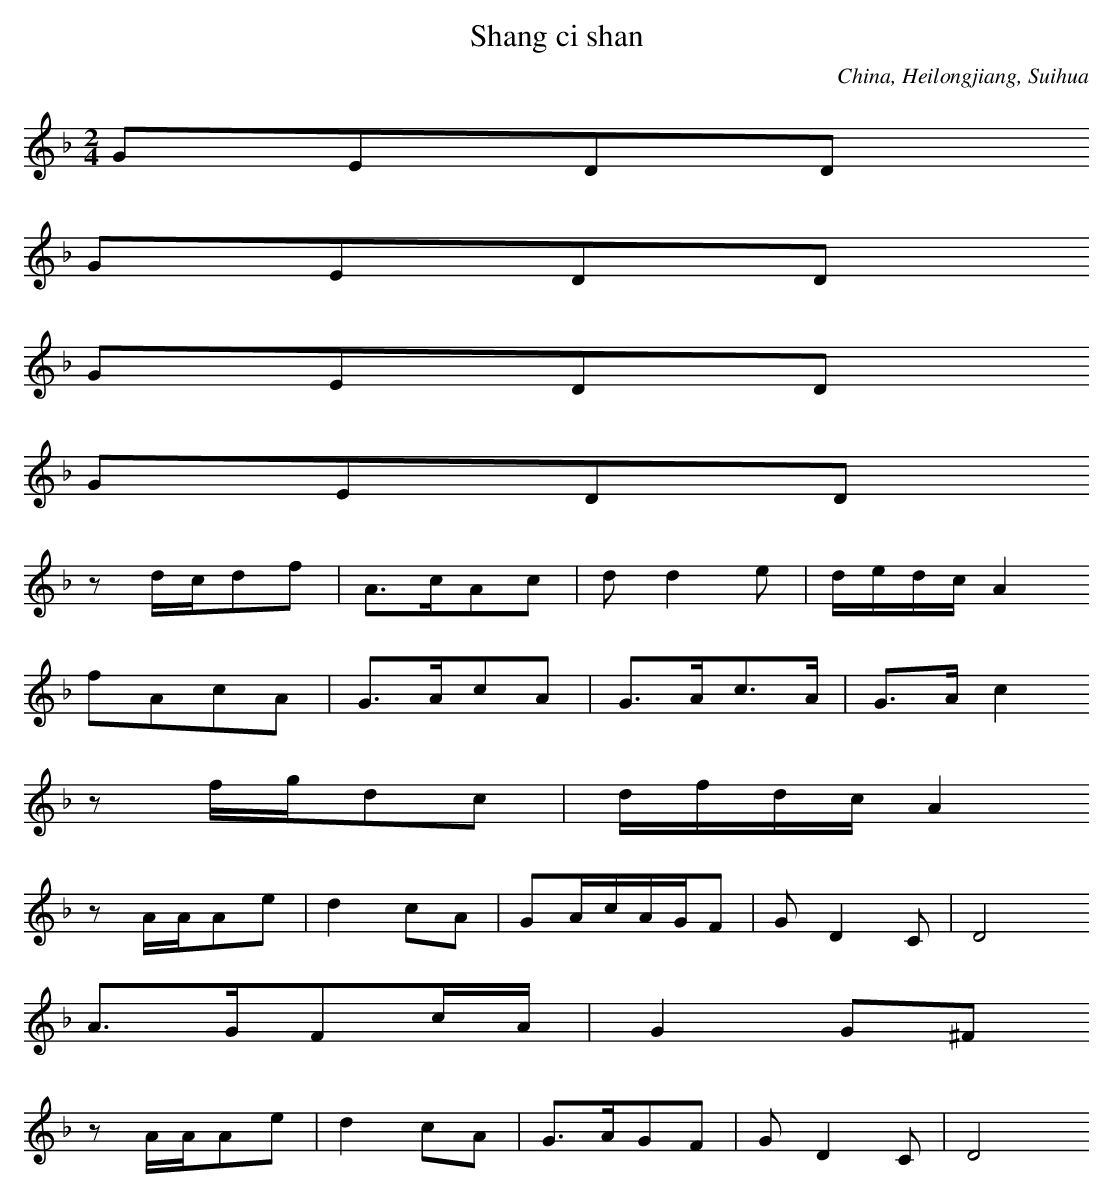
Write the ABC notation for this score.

X:1
T: Shang ci shan
O: China, Heilongjiang, Suihua
M: 2/4
L: 1/16
K: F
G2E2D2D2
G2E2D2D2
G2E2D2D2
G2E2D2D2
z2dcd2f2 | A3cA2c2 | d2d4e2 | dedcA4
f2A2c2A2 | G3Ac2A2 | G3Ac3A | G3Ac4
z2fgd2c2 | dfdcA4
z2AAA2e2 | d4c2A2 | G2AcAGF2 | G2D4C2 | D8
A3GF2cA | G4G2^F2
z2AAA2e2 | d4c2A2 | G3AG2F2 | G2D4C2 | D8
